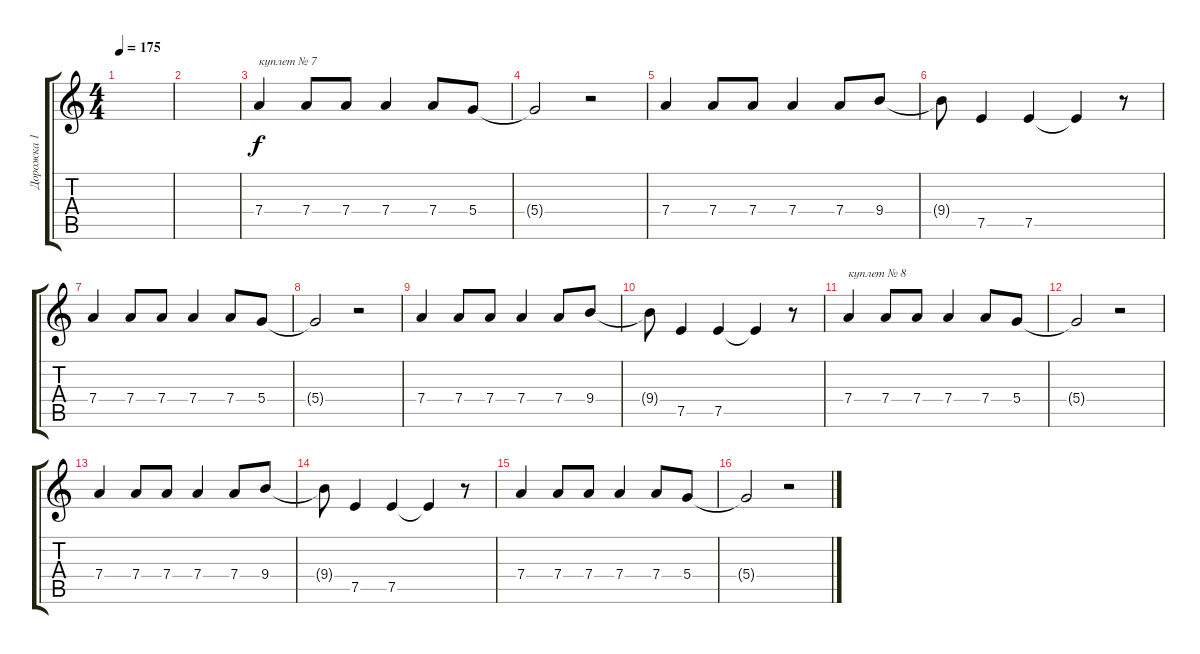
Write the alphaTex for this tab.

\track ("Дорожка 1" "Дорожка 1") {instrument distortionguitar}
\staff {score tabs}
\tuning (E4 B3 G3 D3 A2 E2) {hide}
\ts (4 4)
\tempo 175
\clef g2
\ks c
|
|
7.4.4{txt "куплет № 7"} 7.4.8 7.4.8 7.4.4 7.4.8 5.4.8 |
5.4{t}.2 r.2 |
7.4.4 7.4.8 7.4.8 7.4.4 7.4.8 9.4.8 |
9.4{t}.8 7.5.4 7.5.4 7.5{t}.4 r.8 |
7.4.4 7.4.8 7.4.8 7.4.4 7.4.8 5.4.8 |
5.4{t}.2 r.2 |
7.4.4 7.4.8 7.4.8 7.4.4 7.4.8 9.4.8 |
9.4{t}.8 7.5.4 7.5.4 7.5{t}.4 r.8 |
7.4.4{txt "куплет № 8"} 7.4.8 7.4.8 7.4.4 7.4.8 5.4.8 |
5.4{t}.2 r.2 |
7.4.4 7.4.8 7.4.8 7.4.4 7.4.8 9.4.8 |
9.4{t}.8 7.5.4 7.5.4 7.5{t}.4 r.8 |
7.4.4 7.4.8 7.4.8 7.4.4 7.4.8 5.4.8 |
5.4{t}.2 r.2
